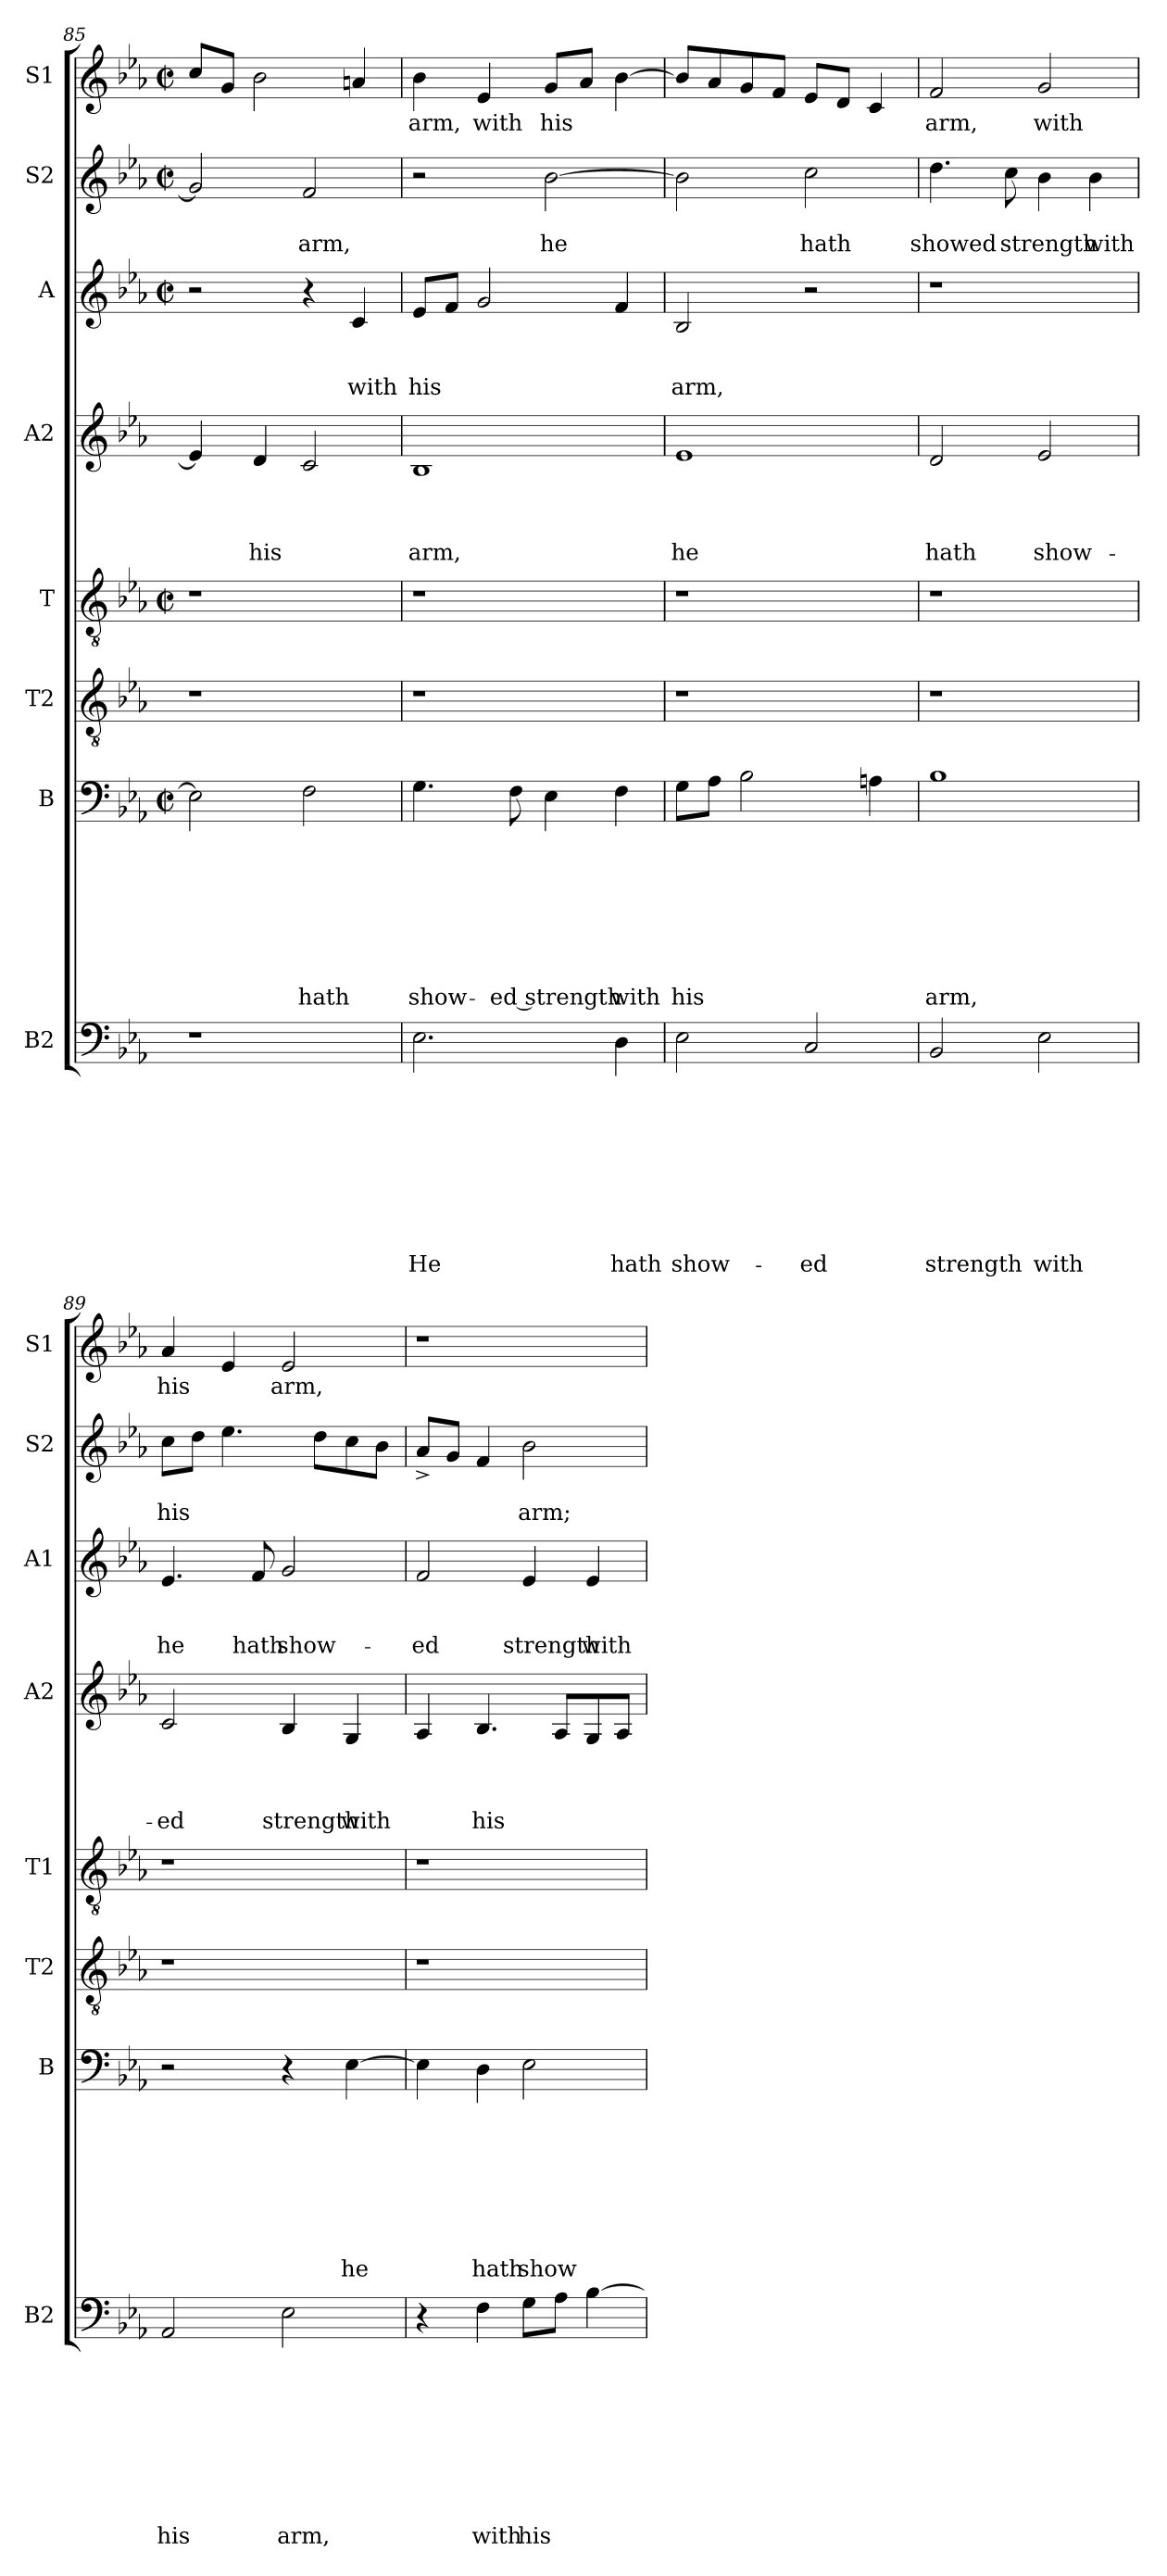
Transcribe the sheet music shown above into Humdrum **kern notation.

**kern	**text	**text	**text	**text	**text	**text	**text	**text	**text	**kern	**text	**text	**text	**text	**text	**text	**text	**text	**kern	**kern	**kern	**text	**text	**text	**text	**kern	**text	**text	**text	**kern	**text	**text	**kern	**text
*part8	*part8	*part8	*part8	*part8	*part8	*part8	*part8	*part8	*part8	*part7	*part7	*part7	*part7	*part7	*part7	*part7	*part7	*part7	*part6	*part5	*part4	*part4	*part4	*part4	*part4	*part3	*part3	*part3	*part3	*part2	*part2	*part2	*part1	*part1
*staff8	*staff8	*staff8	*staff8	*staff8	*staff8	*staff8	*staff8	*staff8	*staff8	*staff7	*staff7	*staff7	*staff7	*staff7	*staff7	*staff7	*staff7	*staff7	*staff6	*staff5	*staff4	*staff4	*staff4	*staff4	*staff4	*staff3	*staff3	*staff3	*staff3	*staff2	*staff2	*staff2	*staff1	*staff1
*I"B2	*	*	*	*	*	*	*	*	*	*I"B	*	*	*	*	*	*	*	*	*I"T2	*I"T	*I"A2	*	*	*	*	*I"A	*	*	*	*I"S2	*	*	*I"S1	*
*I'B2	*	*	*	*	*	*	*	*	*	*I'B	*	*	*	*	*	*	*	*	*I'T2	*I'T1	*I'A2	*	*	*	*	*I'A1	*	*	*	*I'S2	*	*	*I'S1	*
*clefF4	*	*	*	*	*	*	*	*	*	*clefF4	*	*	*	*	*	*	*	*	*clefGv2	*clefGv2	*clefG2	*	*	*	*	*clefG2	*	*	*	*clefG2	*	*	*clefG2	*
*k[b-e-a-]	*	*	*	*	*	*	*	*	*	*k[b-e-a-]	*	*	*	*	*	*	*	*	*k[b-e-a-]	*k[b-e-a-]	*k[b-e-a-]	*	*	*	*	*k[b-e-a-]	*	*	*	*k[b-e-a-]	*	*	*k[b-e-a-]	*
*E-:	*	*	*	*	*	*	*	*	*	*E-:	*	*	*	*	*	*	*	*	*E-:	*E-:	*E-:	*	*	*	*	*E-:	*	*	*	*E-:	*	*	*E-:	*
*	*	*	*	*	*	*	*	*	*	*M2/2	*	*	*	*	*	*	*	*	*	*M2/2	*	*	*	*	*	*M2/2	*	*	*	*M2/2	*	*	*M2/2	*
*	*	*	*	*	*	*	*	*	*	*met(c|)	*	*	*	*	*	*	*	*	*	*met(c|)	*	*	*	*	*	*met(c|)	*	*	*	*met(c|)	*	*	*met(c|)	*
=85	=85	=85	=85	=85	=85	=85	=85	=85	=85	=85	=85	=85	=85	=85	=85	=85	=85	=85	=85	=85	=85	=85	=85	=85	=85	=85	=85	=85	=85	=85	=85	=85	=85	=85
1r	.	.	.	.	.	.	.	.	.	2E-\]	.	.	.	.	.	.	.	.	1r	1r	4e-/]	.	.	.	.	2r	.	.	.	2g/]	.	.	8cc/L	.
.	.	.	.	.	.	.	.	.	.	.	.	.	.	.	.	.	.	.	.	.	.	.	.	.	.	.	.	.	.	.	.	.	8g/J	.
!	!	!	!	!	!	!	!	!	!	!	!	!	!	!	!	!	!	!	!	!	!	!	!	!	!LO:LY:b	!	!	!	!	!	!	!	!	!
.	.	.	.	.	.	.	.	.	.	.	.	.	.	.	.	.	.	.	.	.	4d/	.	.	.	his	.	.	.	.	.	.	.	2b-\	.
!	!	!	!	!	!	!	!	!	!	!	!	!	!	!	!	!	!	!LO:LY:b	!	!	!	!	!	!	!	!	!	!	!	!	!	!LO:LY:b	!	!
.	.	.	.	.	.	.	.	.	.	2F\	.	.	.	.	.	.	.	hath	.	.	2c/	.	.	.	.	4r	.	.	.	2f/	.	arm,	.	.
!	!	!	!	!	!	!	!	!	!	!	!	!	!	!	!	!	!	!	!	!	!	!	!	!	!	!	!	!	!LO:LY:b	!	!	!	!	!
.	.	.	.	.	.	.	.	.	.	.	.	.	.	.	.	.	.	.	.	.	.	.	.	.	.	4c/	.	.	with	.	.	.	4an/	.
!!LO:LB:g=z
=86	=86	=86	=86	=86	=86	=86	=86	=86	=86	=86	=86	=86	=86	=86	=86	=86	=86	=86	=86	=86	=86	=86	=86	=86	=86	=86	=86	=86	=86	=86	=86	=86	=86	=86
!	!	!	!	!	!	!	!	!	!LO:LY:b	!	!	!	!	!	!	!	!	!LO:LY:b	!	!	!	!	!	!	!LO:LY:b	!	!	!	!LO:LY:b	!	!	!	!	!LO:LY:b
2.E-\	.	.	.	.	.	.	.	.	He	4.G\	.	.	.	.	.	.	.	show-	1r	1r	1B-	.	.	.	arm,	8e-/L	.	.	his	2r	.	.	4b-\	arm,
.	.	.	.	.	.	.	.	.	.	.	.	.	.	.	.	.	.	.	.	.	.	.	.	.	.	8f/J	.	.	.	.	.	.	.	.
!	!	!	!	!	!	!	!	!	!	!	!	!	!	!	!	!	!	!	!	!	!	!	!	!	!	!	!	!	!	!	!	!	!	!LO:LY:b
.	.	.	.	.	.	.	.	.	.	.	.	.	.	.	.	.	.	.	.	.	.	.	.	.	.	2g/	.	.	.	.	.	.	4e-/	with
!	!	!	!	!	!	!	!	!	!	!	!	!	!	!	!	!	!	!LO:LY:b	!	!	!	!	!	!	!	!	!	!	!	!	!	!	!	!
.	.	.	.	.	.	.	.	.	.	8F\	.	.	.	.	.	.	.	-ed strength	.	.	.	.	.	.	.	.	.	.	.	.	.	.	.	.
!	!	!	!	!	!	!	!	!	!	!	!	!	!	!	!	!	!	!	!	!	!	!	!	!	!	!	!	!	!	!	!	!LO:LY:b	!	!LO:LY:b
.	.	.	.	.	.	.	.	.	.	4E-\	.	.	.	.	.	.	.	.	.	.	.	.	.	.	.	.	.	.	.	[>2b-\	.	he	8g/L	his
.	.	.	.	.	.	.	.	.	.	.	.	.	.	.	.	.	.	.	.	.	.	.	.	.	.	.	.	.	.	.	.	.	8a-/J	.
!	!	!	!	!	!	!	!	!	!LO:LY:b	!	!	!	!	!	!	!	!	!LO:LY:b	!	!	!	!	!	!	!	!	!	!	!	!	!	!	!	!
4D\	.	.	.	.	.	.	.	.	hath	4F\	.	.	.	.	.	.	.	with	.	.	.	.	.	.	.	4f/	.	.	.	.	.	.	[>4b-\	.
=87	=87	=87	=87	=87	=87	=87	=87	=87	=87	=87	=87	=87	=87	=87	=87	=87	=87	=87	=87	=87	=87	=87	=87	=87	=87	=87	=87	=87	=87	=87	=87	=87	=87	=87
!	!	!	!	!	!	!	!	!	!LO:LY:b	!	!	!	!	!	!	!	!	!LO:LY:b	!	!	!	!	!	!	!LO:LY:b	!	!	!	!LO:LY:b	!	!	!	!	!
2E-\	.	.	.	.	.	.	.	.	show-	8G\L	.	.	.	.	.	.	.	his	1r	1r	1e-	.	.	.	he	2B-/	.	.	arm,	2b-\]	.	.	8b-/L]	.
.	.	.	.	.	.	.	.	.	.	8A-\J	.	.	.	.	.	.	.	.	.	.	.	.	.	.	.	.	.	.	.	.	.	.	8a-/	.
.	.	.	.	.	.	.	.	.	.	2B-\	.	.	.	.	.	.	.	.	.	.	.	.	.	.	.	.	.	.	.	.	.	.	8g/	.
.	.	.	.	.	.	.	.	.	.	.	.	.	.	.	.	.	.	.	.	.	.	.	.	.	.	.	.	.	.	.	.	.	8f/J	.
!	!	!	!	!	!	!	!	!	!LO:LY:b	!	!	!	!	!	!	!	!	!	!	!	!	!	!	!	!	!	!	!	!	!	!	!LO:LY:b	!	!
2C/	.	.	.	.	.	.	.	.	-ed	.	.	.	.	.	.	.	.	.	.	.	.	.	.	.	.	2r	.	.	.	2cc\	.	hath	8e-/L	.
.	.	.	.	.	.	.	.	.	.	.	.	.	.	.	.	.	.	.	.	.	.	.	.	.	.	.	.	.	.	.	.	.	8d/J	.
.	.	.	.	.	.	.	.	.	.	4An\	.	.	.	.	.	.	.	.	.	.	.	.	.	.	.	.	.	.	.	.	.	.	4c/	.
=88	=88	=88	=88	=88	=88	=88	=88	=88	=88	=88	=88	=88	=88	=88	=88	=88	=88	=88	=88	=88	=88	=88	=88	=88	=88	=88	=88	=88	=88	=88	=88	=88	=88	=88
!	!	!	!	!	!	!	!	!	!LO:LY:b	!	!	!	!	!	!	!	!	!LO:LY:b	!	!	!	!	!	!	!LO:LY:b	!	!	!	!	!	!	!LO:LY:b	!	!LO:LY:b
2BB-/	.	.	.	.	.	.	.	.	strength	1B-	.	.	.	.	.	.	.	arm,	1r	1r	2d/	.	.	.	hath	1r	.	.	.	4.dd\	.	show­ed	2f/	arm,
!	!	!	!	!	!	!	!	!	!	!	!	!	!	!	!	!	!	!	!	!	!	!	!	!	!	!	!	!	!	!	!	!LO:LY:b	!	!
.	.	.	.	.	.	.	.	.	.	.	.	.	.	.	.	.	.	.	.	.	.	.	.	.	.	.	.	.	.	8cc\	.	strength	.	.
!	!	!	!	!	!	!	!	!	!LO:LY:b	!	!	!	!	!	!	!	!	!	!	!	!	!	!	!	!LO:LY:b	!	!	!	!	!	!	!	!	!LO:LY:b
2E-\	.	.	.	.	.	.	.	.	with	.	.	.	.	.	.	.	.	.	.	.	2e-/	.	.	.	show-	.	.	.	.	4b-\	.	.	2g/	with
!	!	!	!	!	!	!	!	!	!	!	!	!	!	!	!	!	!	!	!	!	!	!	!	!	!	!	!	!	!	!	!	!LO:LY:b	!	!
.	.	.	.	.	.	.	.	.	.	.	.	.	.	.	.	.	.	.	.	.	.	.	.	.	.	.	.	.	.	4b-\	.	with	.	.
=89	=89	=89	=89	=89	=89	=89	=89	=89	=89	=89	=89	=89	=89	=89	=89	=89	=89	=89	=89	=89	=89	=89	=89	=89	=89	=89	=89	=89	=89	=89	=89	=89	=89	=89
!	!	!	!	!	!	!	!	!	!LO:LY:b	!	!	!	!	!	!	!	!	!	!	!	!	!	!	!	!LO:LY:b	!	!	!	!LO:LY:b	!	!	!LO:LY:b	!	!LO:LY:b
2AA-/	.	.	.	.	.	.	.	.	his	2r	.	.	.	.	.	.	.	.	1r	1r	2c/	.	.	.	-ed	4.e-/	.	.	he	8cc\L	.	his	4a-/	his
.	.	.	.	.	.	.	.	.	.	.	.	.	.	.	.	.	.	.	.	.	.	.	.	.	.	.	.	.	.	8dd\J	.	.	.	.
.	.	.	.	.	.	.	.	.	.	.	.	.	.	.	.	.	.	.	.	.	.	.	.	.	.	.	.	.	.	4.ee-\	.	.	4e-/	.
!	!	!	!	!	!	!	!	!	!	!	!	!	!	!	!	!	!	!	!	!	!	!	!	!	!	!	!	!	!LO:LY:b	!	!	!	!	!
.	.	.	.	.	.	.	.	.	.	.	.	.	.	.	.	.	.	.	.	.	.	.	.	.	.	8f/	.	.	hath	.	.	.	.	.
!	!	!	!	!	!	!	!	!	!LO:LY:b	!	!	!	!	!	!	!	!	!	!	!	!	!	!	!	!LO:LY:b	!	!	!	!LO:LY:b	!	!	!	!	!LO:LY:b
2E-\	.	.	.	.	.	.	.	.	arm,	4r	.	.	.	.	.	.	.	.	.	.	4B-/	.	.	.	strength	2g/	.	.	show-	.	.	.	2e-/	arm,
.	.	.	.	.	.	.	.	.	.	.	.	.	.	.	.	.	.	.	.	.	.	.	.	.	.	.	.	.	.	8dd\L	.	.	.	.
!	!	!	!	!	!	!	!	!	!	!	!	!	!	!	!	!	!	!LO:LY:b	!	!	!	!	!	!	!LO:LY:b	!	!	!	!	!	!	!	!	!
.	.	.	.	.	.	.	.	.	.	[>4E-\	.	.	.	.	.	.	.	he	.	.	4G/	.	.	.	with	.	.	.	.	8cc\	.	.	.	.
.	.	.	.	.	.	.	.	.	.	.	.	.	.	.	.	.	.	.	.	.	.	.	.	.	.	.	.	.	.	8b-\J	.	.	.	.
=90	=90	=90	=90	=90	=90	=90	=90	=90	=90	=90	=90	=90	=90	=90	=90	=90	=90	=90	=90	=90	=90	=90	=90	=90	=90	=90	=90	=90	=90	=90	=90	=90	=90	=90
!	!	!	!	!	!	!	!	!	!	!	!	!	!	!	!	!	!	!	!	!	!	!	!	!	!	!	!	!	!LO:LY:b	!	!	!	!	!
4r	.	.	.	.	.	.	.	.	.	4E-\]	.	.	.	.	.	.	.	.	1r	1r	4A-/	.	.	.	.	2f/	.	.	-ed	8a-^</L	.	.	1r	.
.	.	.	.	.	.	.	.	.	.	.	.	.	.	.	.	.	.	.	.	.	.	.	.	.	.	.	.	.	.	8g/J	.	.	.	.
!	!	!	!	!	!	!	!	!	!LO:LY:b	!	!	!	!	!	!	!	!	!LO:LY:b	!	!	!	!	!	!	!LO:LY:b	!	!	!	!	!	!	!	!	!
4F\	.	.	.	.	.	.	.	.	with	4D\	.	.	.	.	.	.	.	hath	.	.	4.B-/	.	.	.	his	.	.	.	.	4f/	.	.	.	.
!	!	!	!	!	!	!	!	!	!LO:LY:b	!	!	!	!	!	!	!	!	!LO:LY:b	!	!	!	!	!	!	!	!	!	!	!LO:LY:b	!	!	!LO:LY:b	!	!
8G\L	.	.	.	.	.	.	.	.	his	[>2E-\	.	.	.	.	.	.	.	show-	.	.	.	.	.	.	.	4e-/	.	.	strength	[>2b-\	.	arm;	.	.
8A-\J	.	.	.	.	.	.	.	.	.	.	.	.	.	.	.	.	.	.	.	.	8A-/L	.	.	.	.	.	.	.	.	.	.	.	.	.
!	!	!	!	!	!	!	!	!	!	!	!	!	!	!	!	!	!	!	!	!	!	!	!	!	!	!	!	!	!LO:LY:b	!	!	!	!	!
[>4B-\	.	.	.	.	.	.	.	.	.	.	.	.	.	.	.	.	.	.	.	.	8G/	.	.	.	.	4e-/	.	.	with	.	.	.	.	.
.	.	.	.	.	.	.	.	.	.	.	.	.	.	.	.	.	.	.	.	.	8A-/J	.	.	.	.	.	.	.	.	.	.	.	.	.
=	=	=	=	=	=	=	=	=	=	=	=	=	=	=	=	=	=	=	=	=	=	=	=	=	=	=	=	=	=	=	=	=	=	=
*-	*-	*-	*-	*-	*-	*-	*-	*-	*-	*-	*-	*-	*-	*-	*-	*-	*-	*-	*-	*-	*-	*-	*-	*-	*-	*-	*-	*-	*-	*-	*-	*-	*-	*-
